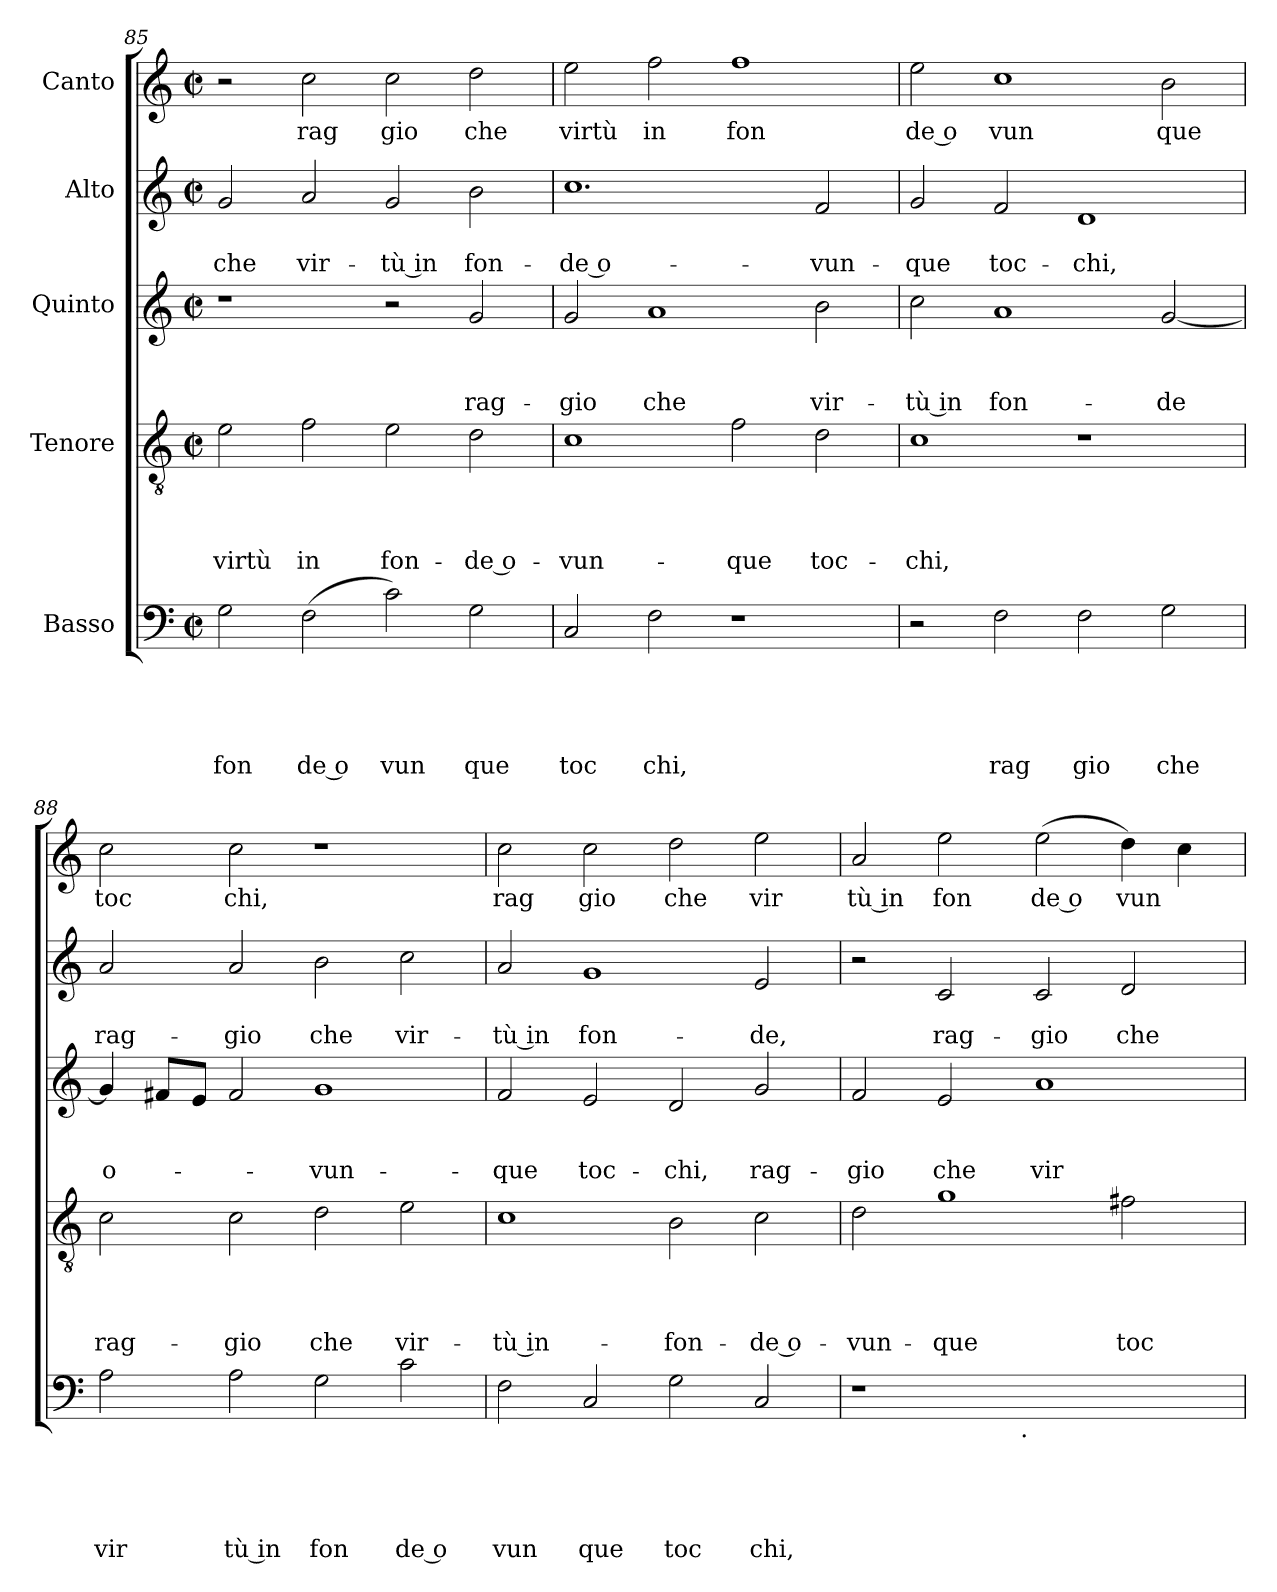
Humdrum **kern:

**kern	**text	**text	**text	**text	**text	**kern	**text	**text	**text	**text	**kern	**text	**text	**text	**kern	**text	**text	**kern	**text
*part5	*part5	*part5	*part5	*part5	*part5	*part4	*part4	*part4	*part4	*part4	*part3	*part3	*part3	*part3	*part2	*part2	*part2	*part1	*part1
*staff5	*staff5	*staff5	*staff5	*staff5	*staff5	*staff4	*staff4	*staff4	*staff4	*staff4	*staff3	*staff3	*staff3	*staff3	*staff2	*staff2	*staff2	*staff1	*staff1
*I"Basso	*	*	*	*	*	*I"Tenore	*	*	*	*	*I"Quinto	*	*	*	*I"Alto	*	*	*I"Canto	*
!!LO:PB:g=z
*clefF4	*	*	*	*	*	*clefGv2	*	*	*	*	*clefG2	*	*	*	*clefG2	*	*	*clefG2	*
*k[]	*	*	*	*	*	*k[]	*	*	*	*	*k[]	*	*	*	*k[]	*	*	*k[]	*
*C:	*	*	*	*	*	*C:	*	*	*	*	*C:	*	*	*	*C:	*	*	*C:	*
*M2/2	*	*	*	*	*	*M2/2	*	*	*	*	*M2/2	*	*	*	*M2/2	*	*	*M2/2	*
*met(c|)	*	*	*	*	*	*met(c|)	*	*	*	*	*met(c|)	*	*	*	*met(c|)	*	*	*met(c|)	*
=85	=85	=85	=85	=85	=85	=85	=85	=85	=85	=85	=85	=85	=85	=85	=85	=85	=85	=85	=85
!	!	!	!	!	!LO:LY:b	!	!	!	!	!LO:LY:b	!	!	!	!	!	!	!LO:LY:b	!	!
2G\	.	.	.	.	fon	2e\	.	.	.	virtù	1r	.	.	.	2g/	.	che	2r	.
!	!	!	!	!	!LO:LY:b:rj	!	!	!	!	!LO:LY:b	!	!	!	!	!	!	!LO:LY:b	!	!LO:LY:b
((<2F\	.	.	.	.	de o	2f\	.	.	.	in	.	.	.	.	2a/	.	vir-	2cc\	rag
!	!	!	!	!	!LO:LY:b	!	!	!	!	!LO:LY:b	!	!	!	!	!	!	!LO:LY:b:rj	!	!LO:LY:b
2c\)	.	.	.	.	vun	2e\	.	.	.	fon-	2r	.	.	.	2g/	.	-tù in	2cc\	gio
!	!	!	!	!	!LO:LY:b	!	!	!	!	!LO:LY:b:rj	!	!	!	!LO:LY:b	!	!	!LO:LY:b	!	!LO:LY:b
2G\	.	.	.	.	que	2d\	.	.	.	-de o-	2g/	.	.	rag-	2b\	.	fon-	2dd\	che
=86	=86	=86	=86	=86	=86	=86	=86	=86	=86	=86	=86	=86	=86	=86	=86	=86	=86	=86	=86
!	!	!	!	!	!LO:LY:b	!	!	!	!	!LO:LY:b	!	!	!	!LO:LY:b	!	!	!LO:LY:b:rj	!	!LO:LY:b
2C/	.	.	.	.	toc	1c	.	.	.	-vun-	2g/	.	.	-gio	1.cc	.	-de o-	2ee\	virtù
!	!	!	!	!	!LO:LY:b	!	!	!	!	!	!	!	!	!LO:LY:b	!	!	!	!	!LO:LY:b
2F\	.	.	.	.	chi,	.	.	.	.	.	1a	.	.	che	.	.	.	2ff\	in
!	!	!	!	!	!	!	!	!	!	!LO:LY:b	!	!	!	!	!	!	!	!	!LO:LY:b
1r	.	.	.	.	.	2f\	.	.	.	-que	.	.	.	.	.	.	.	1ff	fon
!	!	!	!	!	!	!	!	!	!	!LO:LY:b	!	!	!	!LO:LY:b	!	!	!LO:LY:b	!	!
.	.	.	.	.	.	2d\	.	.	.	toc-	2b\	.	.	vir-	2f/	.	-vun-	.	.
=87	=87	=87	=87	=87	=87	=87	=87	=87	=87	=87	=87	=87	=87	=87	=87	=87	=87	=87	=87
!	!	!	!	!	!	!	!	!	!	!LO:LY:b	!	!	!	!LO:LY:b:rj	!	!	!LO:LY:b	!	!LO:LY:b:rj
2r	.	.	.	.	.	1c	.	.	.	-chi,	2cc\	.	.	-tù in	2g/	.	-que	2ee\	de o
!	!	!	!	!	!LO:LY:b	!	!	!	!	!	!	!	!	!LO:LY:b	!	!	!LO:LY:b	!	!LO:LY:b
2F\	.	.	.	.	rag	.	.	.	.	.	1a	.	.	fon-	2f/	.	toc-	1cc	vun
!	!	!	!	!	!LO:LY:b	!	!	!	!	!	!	!	!	!	!	!	!LO:LY:b	!	!
2F\	.	.	.	.	gio	1r	.	.	.	.	.	.	.	.	1d	.	-chi,	.	.
!	!	!	!	!	!LO:LY:b	!	!	!	!	!	!	!	!	!LO:LY:b	!	!	!	!	!LO:LY:b
2G\	.	.	.	.	che	.	.	.	.	.	[<2g/	.	.	-de	.	.	.	2b\	que
=88	=88	=88	=88	=88	=88	=88	=88	=88	=88	=88	=88	=88	=88	=88	=88	=88	=88	=88	=88
!	!	!	!	!	!LO:LY:b	!	!	!	!	!LO:LY:b	!	!	!	!LO:LY:b:rj	!	!	!LO:LY:b	!	!LO:LY:b
2A\	.	.	.	.	vir	2c\	.	.	.	rag-	4g/]	.	.	o-	2a/	.	rag-	2cc\	toc
.	.	.	.	.	.	.	.	.	.	.	8f#/L	.	.	.	.	.	.	.	.
.	.	.	.	.	.	.	.	.	.	.	8e/J	.	.	.	.	.	.	.	.
!	!	!	!	!	!LO:LY:b:rj	!	!	!	!	!LO:LY:b	!	!	!	!	!	!	!LO:LY:b	!	!LO:LY:b
2A\	.	.	.	.	tù in	2c\	.	.	.	-gio	2f#/	.	.	.	2a/	.	-gio	2cc\	chi,
!	!	!	!	!	!LO:LY:b	!	!	!	!	!LO:LY:b	!	!	!	!LO:LY:b	!	!	!LO:LY:b	!	!
2G\	.	.	.	.	fon	2d\	.	.	.	che	1g	.	.	-vun-	2b\	.	che	1r	.
!	!	!	!	!	!LO:LY:b:rj	!	!	!	!	!LO:LY:b	!	!	!	!	!	!	!LO:LY:b	!	!
2c\	.	.	.	.	de o	2e\	.	.	.	vir-	.	.	.	.	2cc\	.	vir-	.	.
=89	=89	=89	=89	=89	=89	=89	=89	=89	=89	=89	=89	=89	=89	=89	=89	=89	=89	=89	=89
!	!	!	!	!	!LO:LY:b	!	!	!	!	!LO:LY:b:rj	!	!	!	!LO:LY:b	!	!	!LO:LY:b:rj	!	!LO:LY:b
2F\	.	.	.	.	vun	1c	.	.	.	-tù in-	2f/	.	.	-que	2a/	.	-tù in	2cc\	rag
!	!	!	!	!	!LO:LY:b	!	!	!	!	!	!	!	!	!LO:LY:b	!	!	!LO:LY:b	!	!LO:LY:b
2C/	.	.	.	.	que	.	.	.	.	.	2e/	.	.	toc-	1g	.	fon-	2cc\	gio
!	!	!	!	!	!LO:LY:b	!	!	!	!	!LO:LY:b	!	!	!	!LO:LY:b	!	!	!	!	!LO:LY:b
2G\	.	.	.	.	toc	2B\	.	.	.	-fon-	2d/	.	.	-chi,	.	.	.	2dd\	che
!	!	!	!	!	!LO:LY:b	!	!	!	!	!LO:LY:b:rj	!	!	!	!LO:LY:b	!	!	!LO:LY:b	!	!LO:LY:b
2C/	.	.	.	.	chi,	2c\	.	.	.	-de o-	2g/	.	.	rag-	2e/	.	-de,	2ee\	vir
=90	=90	=90	=90	=90	=90	=90	=90	=90	=90	=90	=90	=90	=90	=90	=90	=90	=90	=90	=90
!	!	!	!	!	!	!	!	!	!	!LO:LY:b	!	!	!	!LO:LY:b	!	!	!	!	!LO:LY:b:rj
*^	*	*	*	*	*	*	*	*	*	*	*	*	*	*	*	*	*	*	*
1r	2ryy	.	.	.	.	.	2d\	.	.	.	-vun-	2f/	.	.	-gio	2r	.	.	2a/	tù in
!	!	!	!	!	!	!	!	!	!	!	!LO:LY:b	!	!	!	!LO:LY:b	!	!	!LO:LY:b	!	!LO:LY:b
.	4...ryy	.	.	.	.	.	1g	.	.	.	-que	2e/	.	.	che	2c/	.	rag-	2ee\	fon
!	!LO:TX:b:t=.	!	!	!	!	!	!	!	!	!	!	!	!	!	!	!	!	!	!	!
.	1ryy	.	.	.	.	.	.	.	.	.	.	.	.	.	.	.	.	.	.	.
!	!	!	!	!	!	!	!	!	!	!	!	!	!	!	!LO:LY:b	!	!	!LO:LY:b	!	!LO:LY:b:rj
1ryy	.	.	.	.	.	.	.	.	.	.	.	1a	.	.	vir-	2c/	.	-gio	(<2ee\	de o
!	!	!	!	!	!	!	!	!	!	!	!LO:LY:b	!	!	!	!	!	!	!LO:LY:b	!	!LO:LY:b
.	.	.	.	.	.	.	2f#\	.	.	.	toc-	.	.	.	.	2d/	.	che	4dd\)	vun
.	.	.	.	.	.	.	.	.	.	.	.	.	.	.	.	.	.	.	4cc\	.
.	32ryy	.	.	.	.	.	.	.	.	.	.	.	.	.	.	.	.	.	.	.
*v	*v	*	*	*	*	*	*	*	*	*	*	*	*	*	*	*	*	*	*	*
=	=	=	=	=	=	=	=	=	=	=	=	=	=	=	=	=	=	=	=
*-	*-	*-	*-	*-	*-	*-	*-	*-	*-	*-	*-	*-	*-	*-	*-	*-	*-	*-	*-
